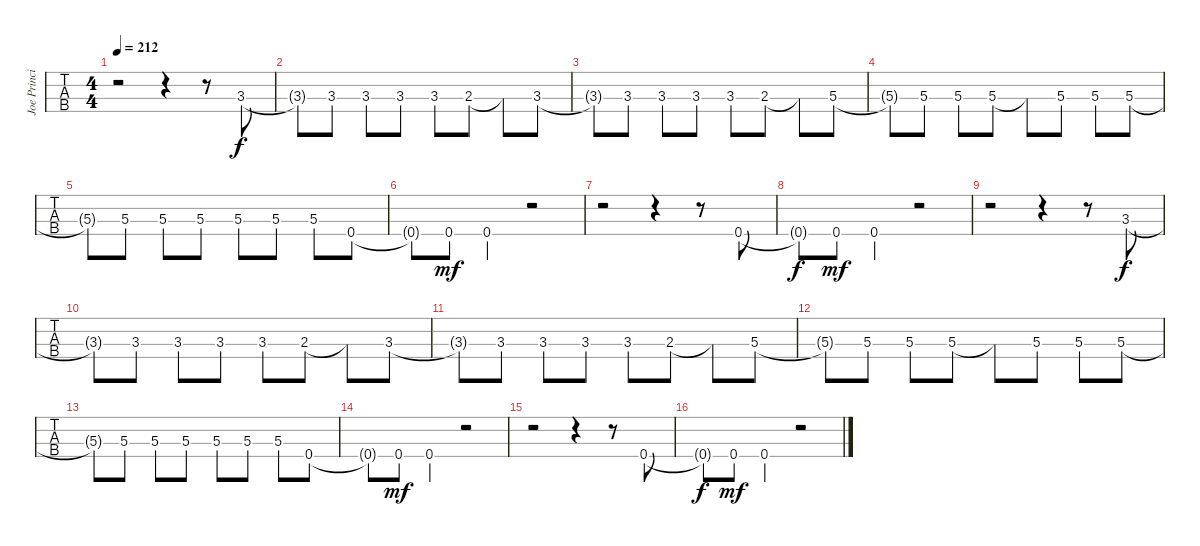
\track ("Joe Principe - Bass" "Joe Princi") {instrument electricbassfinger}
\staff {tabs}
\tuning (Gb2 Db2 Ab1 Eb1) {hide}
\ts (4 4)
\tempo 212
\clef f4
\ks c
r.2{dy mf} r.4 r.8 3.3.8{dy f} |
3.3{t}.8 3.3.8 3.3.8 3.3.8 3.3.8 2.3.8 2.3{t}.8 3.3.8 |
3.3{t}.8 3.3.8 3.3.8 3.3.8 3.3.8 2.3.8 2.3{t}.8 5.3.8 |
5.3{t}.8 5.3.8 5.3.8 5.3.8 5.3{t}.8 5.3.8 5.3.8 5.3.8 |
5.3{t}.8 5.3.8 5.3.8 5.3.8 5.3.8 5.3.8 5.3.8 0.4.8 |
0.4{t}.8 0.4.8{dy mf} 0.4.4 r.2 |
r.2 r.4 r.8 0.4.8 |
0.4{t}.8{dy f} 0.4.8{dy mf} 0.4.4 r.2 |
r.2 r.4 r.8 3.3.8{dy f} |
3.3{t}.8 3.3.8 3.3.8 3.3.8 3.3.8 2.3.8 2.3{t}.8 3.3.8 |
3.3{t}.8 3.3.8 3.3.8 3.3.8 3.3.8 2.3.8 2.3{t}.8 5.3.8 |
5.3{t}.8 5.3.8 5.3.8 5.3.8 5.3{t}.8 5.3.8 5.3.8 5.3.8 |
5.3{t}.8 5.3.8 5.3.8 5.3.8 5.3.8 5.3.8 5.3.8 0.4.8 |
0.4{t}.8 0.4.8{dy mf} 0.4.4 r.2 |
r.2 r.4 r.8 0.4.8 |
0.4{t}.8{dy f} 0.4.8{dy mf} 0.4.4 r.2
